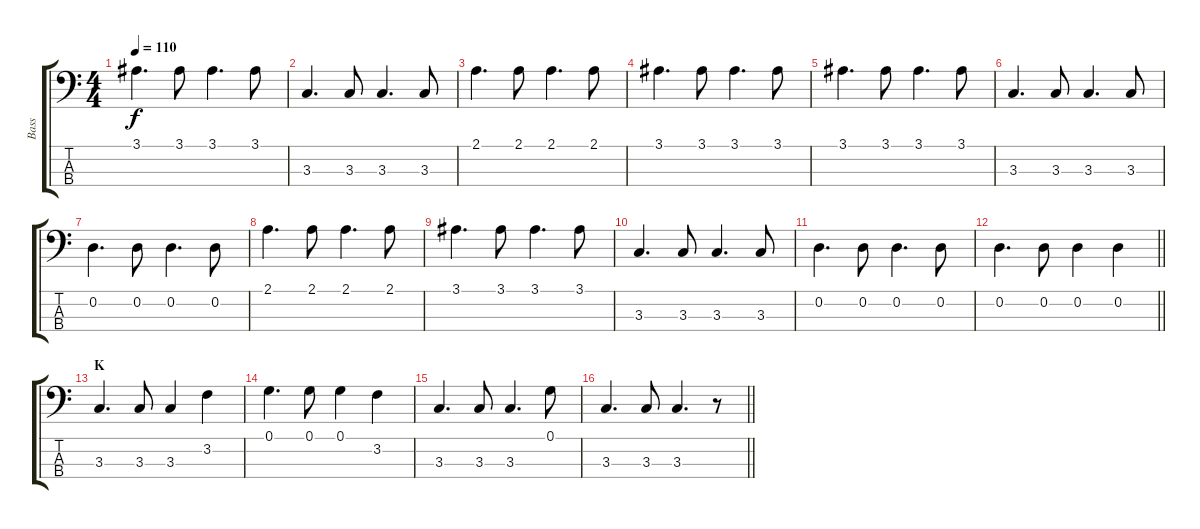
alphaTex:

\track ("Bass" "Bass") {instrument slapbass1}
\staff {score tabs}
\tuning (G2 D2 A1 E1) {hide}
\ts (4 4)
\tempo 110
\clef f4
\ks c
3.1.4{d dy f} 3.1.8 3.1.4{d} 3.1.8 |
3.3.4{d} 3.3.8 3.3.4{d} 3.3.8 |
2.1.4{d} 2.1.8 2.1.4{d} 2.1.8 |
3.1.4{d} 3.1.8 3.1.4{d} 3.1.8 |
3.1.4{d} 3.1.8 3.1.4{d} 3.1.8 |
3.3.4{d} 3.3.8 3.3.4{d} 3.3.8 |
0.2.4{d} 0.2.8 0.2.4{d} 0.2.8 |
2.1.4{d} 2.1.8 2.1.4{d} 2.1.8 |
3.1.4{d} 3.1.8 3.1.4{d} 3.1.8 |
3.3.4{d} 3.3.8 3.3.4{d} 3.3.8 |
0.2.4{d} 0.2.8 0.2.4{d} 0.2.8 |
\barLineRight lightlight
0.2.4{d} 0.2.8 0.2.4 0.2.4 |
\section ("" "K")
3.3.4{d} 3.3.8 3.3.4 3.2.4 |
0.1.4{d} 0.1.8 0.1.4 3.2.4 |
3.3.4{d} 3.3.8 3.3.4{d} 0.1.8 |
\barLineRight lightlight
3.3.4{d} 3.3.8 3.3.4{d} r.8
